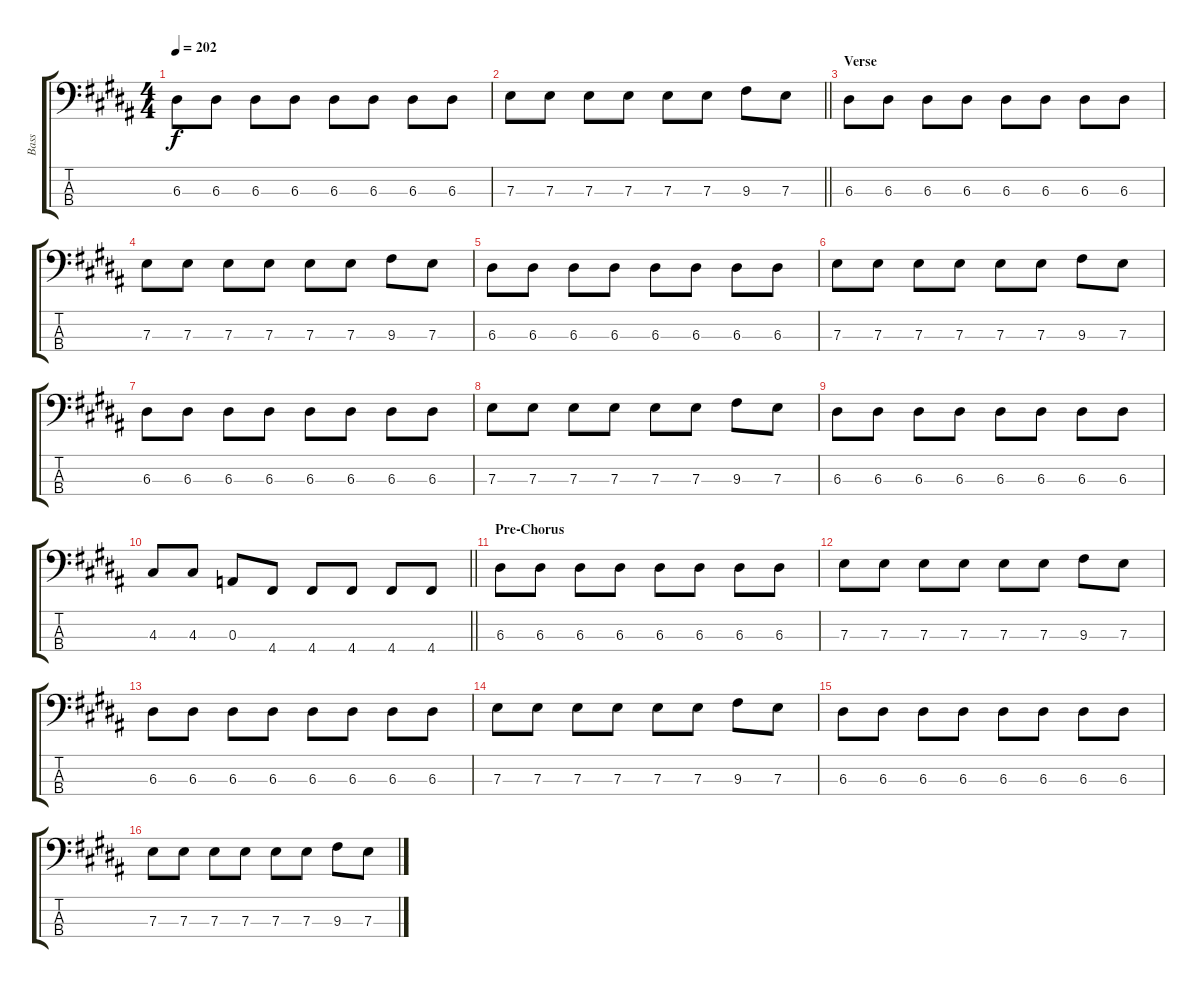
\track ("Bass" "Bass") {instrument electricbassfinger}
\staff {score tabs}
\tuning (G2 D2 A1 D1) {hide}
\ts (4 4)
\tempo 202
\clef f4
\ks g#minor
6.3.8{dy f} 6.3.8 6.3.8 6.3.8 6.3.8 6.3.8 6.3.8 6.3.8 |
\barLineRight lightlight
7.3.8 7.3.8 7.3.8 7.3.8 7.3.8 7.3.8 9.3.8 7.3.8 |
\section ("" "Verse")
6.3.8 6.3.8 6.3.8 6.3.8 6.3.8 6.3.8 6.3.8 6.3.8 |
7.3.8 7.3.8 7.3.8 7.3.8 7.3.8 7.3.8 9.3.8 7.3.8 |
6.3.8 6.3.8 6.3.8 6.3.8 6.3.8 6.3.8 6.3.8 6.3.8 |
7.3.8 7.3.8 7.3.8 7.3.8 7.3.8 7.3.8 9.3.8 7.3.8 |
6.3.8 6.3.8 6.3.8 6.3.8 6.3.8 6.3.8 6.3.8 6.3.8 |
7.3.8 7.3.8 7.3.8 7.3.8 7.3.8 7.3.8 9.3.8 7.3.8 |
6.3.8 6.3.8 6.3.8 6.3.8 6.3.8 6.3.8 6.3.8 6.3.8 |
\barLineRight lightlight
4.3.8 4.3.8 0.3.8 4.4.8 4.4.8 4.4.8 4.4.8 4.4.8 |
\section ("" "Pre-Chorus")
6.3.8 6.3.8 6.3.8 6.3.8 6.3.8 6.3.8 6.3.8 6.3.8 |
7.3.8 7.3.8 7.3.8 7.3.8 7.3.8 7.3.8 9.3.8 7.3.8 |
6.3.8 6.3.8 6.3.8 6.3.8 6.3.8 6.3.8 6.3.8 6.3.8 |
7.3.8 7.3.8 7.3.8 7.3.8 7.3.8 7.3.8 9.3.8 7.3.8 |
6.3.8 6.3.8 6.3.8 6.3.8 6.3.8 6.3.8 6.3.8 6.3.8 |
7.3.8 7.3.8 7.3.8 7.3.8 7.3.8 7.3.8 9.3.8 7.3.8
